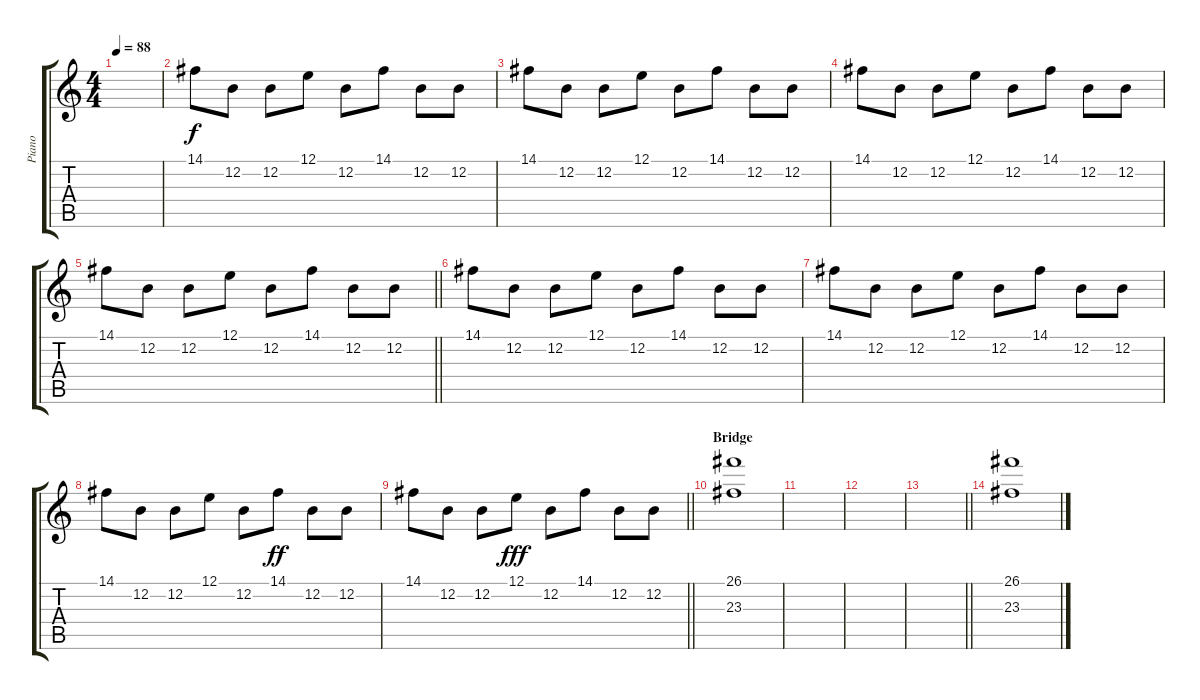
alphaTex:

\track ("Piano" "Piano") {instrument acousticgrandpiano}
\staff {score tabs}
\tuning (E4 B3 G3 D3 A2 E2) {hide}
\ts (4 4)
\tempo 88
\clef g2
\ks c
|
14.1.8{dy f volume 7} 12.2.8{volume 7} 12.2.8 12.1.8 12.2.8 14.1.8 12.2.8 12.2.8 |
14.1.8 12.2.8 12.2.8 12.1.8 12.2.8 14.1.8 12.2.8 12.2.8 |
14.1.8 12.2.8 12.2.8 12.1.8 12.2.8 14.1.8 12.2.8 12.2.8 |
\barLineRight lightlight
14.1.8 12.2.8 12.2.8 12.1.8 12.2.8 14.1.8 12.2.8 12.2.8 |
14.1.8 12.2.8 12.2.8 12.1.8 12.2.8 14.1.8 12.2.8 12.2.8 |
14.1.8 12.2.8 12.2.8 12.1.8 12.2.8 14.1.8 12.2.8 12.2.8 |
14.1.8 12.2.8 12.2.8 12.1.8 12.2.8 14.1.8{dy ff} 12.2.8 12.2.8 |
\barLineRight lightlight
14.1.8 12.2.8 12.2.8 12.1.8{dy fff} 12.2.8 14.1.8 12.2.8 12.2.8 |
\section ("" "Bridge")
(26.1 23.3).1 |
|
|
\barLineRight lightlight
|
(26.1 23.3).1
